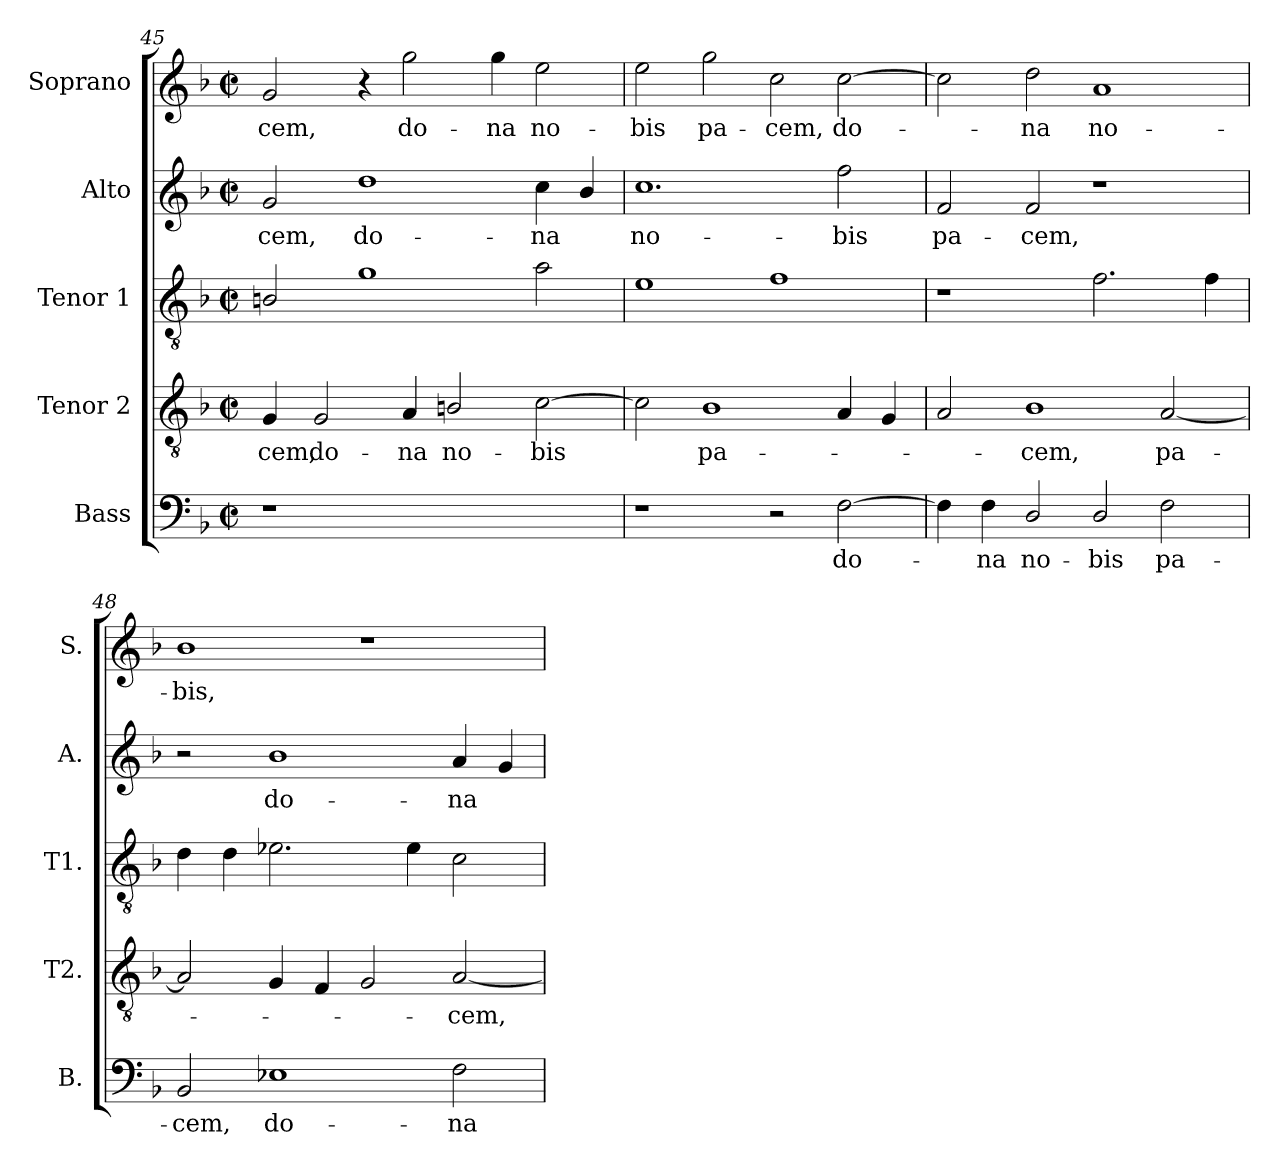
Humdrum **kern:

**kern	**text	**kern	**text	**kern	**kern	**text	**kern	**text
*part5	*part5	*part4	*part4	*part3	*part2	*part2	*part1	*part1
*staff5	*staff5	*staff4	*staff4	*staff3	*staff2	*staff2	*staff1	*staff1
*I"Bass	*	*I"Tenor 2	*	*I"Tenor 1	*I"Alto	*	*I"Soprano	*
*I'B.	*	*I'T2.	*	*I'T1.	*I'A.	*	*I'S.	*
*clefF4	*	*clefGv2	*	*clefGv2	*clefG2	*	*clefG2	*
*	*	*ITrd7c12	*	*ITrd7c12	*	*	*	*
*k[b-]	*	*k[b-]	*	*k[b-]	*k[b-]	*	*k[b-]	*
*F:	*	*F:	*	*F:	*F:	*	*F:	*
*M2/2	*	*M2/2	*	*M2/2	*M2/2	*	*M2/2	*
*met(c|)	*	*met(c|)	*	*met(c|)	*met(c|)	*	*met(c|)	*
=45	=45	=45	=45	=45	=45	=45	=45	=45
!LO:N:vis=1	!	!	!	!	!	!	!	!
!	!	!	!LO:LY:b:color=#000000	!	!	!	!	!
!	!	!	!	!	!	!LO:LY:b:color=#000000	!	!
!	!	!	!	!	!	!	!	!LO:LY:b:color=#000000
1r	.	4GGi/	-cem,	2BBni/	2gi/	-cem,	2gi/	-cem,
!	!	!	!LO:LY:b:color=#000000	!	!	!	!	!
.	.	2GGi/	do-	.	.	.	.	.
!	!	!	!	!	!	!LO:LY:b:color=#000000	!	!
.	.	.	.	1Gi	1ddi	do-	4r	.
!	!	!	!LO:LY:b:color=#000000	!	!	!	!	!
!	!	!	!	!	!	!	!	!LO:LY:b:color=#000000
.	.	4AAi/	-na	.	.	.	2ggi\	do-
!	!	!	!LO:LY:b:color=#000000	!	!	!	!	!
1ryy	.	2BBni/	no-	.	.	.	.	.
!	!	!	!	!	!	!	!	!LO:LY:b:color=#000000
.	.	.	.	.	.	.	4ggi\	-na
!	!	!	!LO:LY:b:color=#000000	!	!	!	!	!
!	!	!	!	!	!	!LO:LY:b:color=#000000	!	!
!	!	!	!	!	!	!	!	!LO:LY:b:color=#000000
.	.	[>2Ci\	-bis	2Ai\	4cci\	-na	2eei\	no-
.	.	.	.	.	4b-i/	.	.	.
=46	=46	=46	=46	=46	=46	=46	=46	=46
!	!	!	!	!	!	!LO:LY:b:color=#000000	!	!
!	!	!	!	!	!	!	!	!LO:LY:b:color=#000000
1r	.	2Ci\]	.	1Ei	1.cci	no-	2eei\	-bis
!	!	!	!LO:LY:b:color=#000000	!	!	!	!	!
!	!	!	!	!	!	!	!	!LO:LY:b:color=#000000
.	.	1BB-i	pa-	.	.	.	2ggi\	pa-
!	!	!	!	!	!	!	!	!LO:LY:b:color=#000000
2r	.	.	.	1Fi	.	.	2cci\	-cem,
!	!LO:LY:b:color=#000000	!	!	!	!	!	!	!
!	!	!	!	!	!	!LO:LY:b:color=#000000	!	!
!	!	!	!	!	!	!	!	!LO:LY:b:color=#000000
[>2Fi\	do-	4AAi/	.	.	2ffi\	-bis	[>2cci\	do-
.	.	4GGi/	.	.	.	.	.	.
!!LO:PB:g=z
=47	=47	=47	=47	=47	=47	=47	=47	=47
!	!	!	!	!	!	!LO:LY:b:color=#000000	!	!
4Fi\]	.	2AAi/	.	1r	2fi/	pa-	2cci\]	.
!	!LO:LY:b:color=#000000	!	!	!	!	!	!	!
4Fi\	-na	.	.	.	.	.	.	.
!	!LO:LY:b:color=#000000	!	!	!	!	!	!	!
!	!	!	!LO:LY:b:color=#000000	!	!	!	!	!
!	!	!	!	!	!	!LO:LY:b:color=#000000	!	!
!	!	!	!	!	!	!	!	!LO:LY:b:color=#000000
2Di/	no-	1BB-i	-cem,	.	2fi/	-cem,	2ddi\	-na
!	!LO:LY:b:color=#000000	!	!	!	!	!	!	!
!	!	!	!	!	!	!	!	!LO:LY:b:color=#000000
2Di/	-bis	.	.	2.Fi\	1r	.	1ai	no-
!	!LO:LY:b:color=#000000	!	!	!	!	!	!	!
!	!	!	!LO:LY:b:color=#000000	!	!	!	!	!
2Fi\	pa-	[<2AAi/	pa-	.	.	.	.	.
.	.	.	.	4Fi\	.	.	.	.
=48	=48	=48	=48	=48	=48	=48	=48	=48
!	!LO:LY:b:color=#000000	!	!	!	!	!	!	!
!	!	!	!	!	!	!	!	!LO:LY:b:color=#000000
2BB-i/	-cem,	2AAi/]	.	4Di\	2r	.	1b-i	-bis,
.	.	.	.	4Di\	.	.	.	.
!	!LO:LY:b:color=#000000	!	!	!	!	!	!	!
!	!	!	!	!	!	!LO:LY:b:color=#000000	!	!
1E-Xi	do-	4GGi/	.	2.E-Xi\	1b-i	do-	.	.
.	.	4FFi/	.	.	.	.	.	.
.	.	2GGi/	.	.	.	.	1r	.
.	.	.	.	4E-i\	.	.	.	.
!	!LO:LY:b:color=#000000	!	!	!	!	!	!	!
!	!	!	!LO:LY:b:color=#000000	!	!	!	!	!
!	!	!	!	!	!	!LO:LY:b:color=#000000	!	!
2Fi\	-na	[<2AAi/	-cem,	2Ci\	4ai/	-na	.	.
.	.	.	.	.	4gi/	.	.	.
=	=	=	=	=	=	=	=	=
*-	*-	*-	*-	*-	*-	*-	*-	*-
